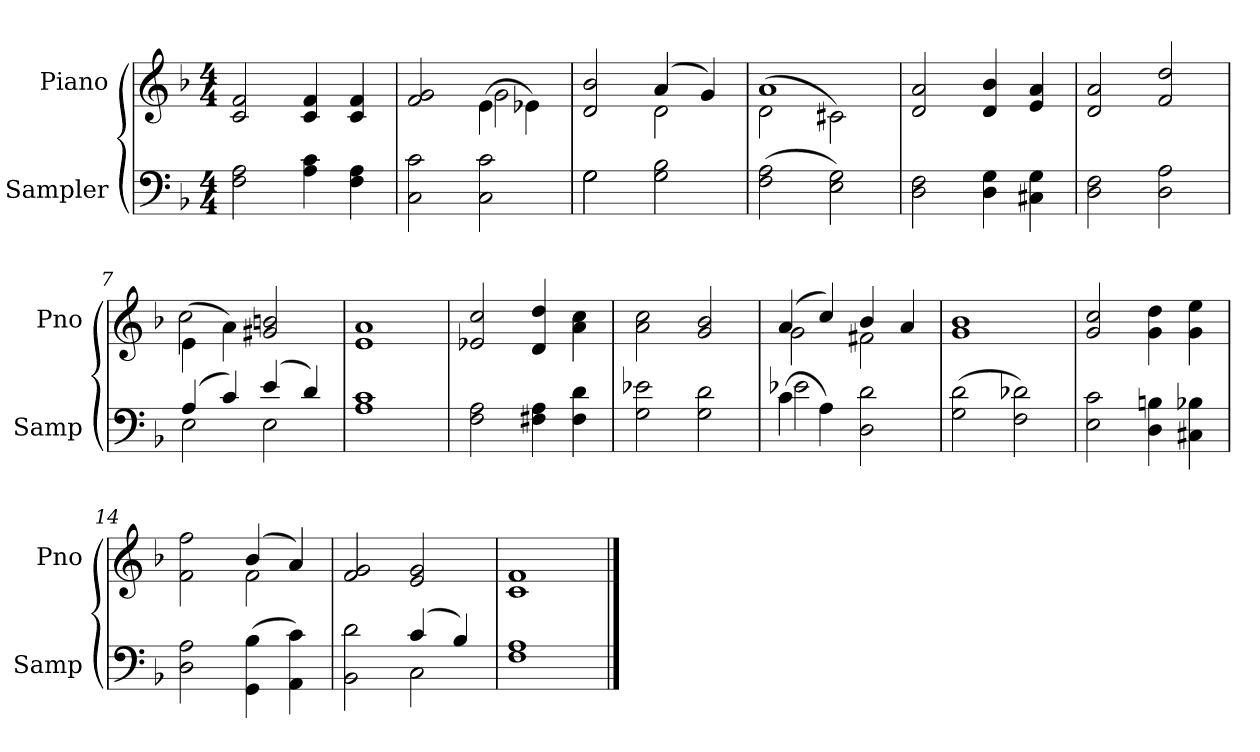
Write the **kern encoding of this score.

**kern	**kern
*part2	*part1
*staff2	*staff1
*I"Sampler	*I"Piano
*I'Samp	*I'Pno
*clefF4	*clefG2
*k[b-]	*k[b-]
*F:	*F:
*M4/4	*M4/4
=1	=1
2F 2A	2c 2f
4A 4c	4c 4f
4F 4A	4c 4f
=2	=2
*	*^
2C 2c	2f 2g	2ryy
2C 2c	(4e\	2g
.	4e-X\)	.
=3	=3	=3
*^	*	*
2G\	2G	2d 2b-	2ryy
2G 2B-	2ryy	(4a/	2d
.	.	4g/)	.
*v	*v	*	*
=4	=4	=4
(2F 2A	(2d\	1a
2E 2G)	2c#X\)	.
*	*v	*v
=5	=5
2D 2F	2d 2a
4D 4G	4d 4b-
4C#X 4G	4e 4a
=6	=6
2D 2F	2d 2a
2D 2A	2f 2dd
=7	=7
*^	*^
(4A/	2E	(4e\	2cc
4c/)	.	4a\)	.
(4e/	2E	2g#X 2bn	2ryy
4d/)	.	.	.
*v	*v	*	*
*	*v	*v
=8	=8
1A 1c	1e 1a
=9	=9
2F 2A	2e-X 2cc
4F#X 4A	4d 4dd
4F# 4d	4a 4cc
=10	=10
2G 2e-X	2a 2cc
2G 2d	2g 2b-
=11	=11
*^	*^
(4c\	2e-X	(4a/	2g
4A\)	.	4cc/)	.
2D 2d	2ryy	4b-/	2f#X
.	.	4a/	.
*v	*v	*	*
*	*v	*v
=12	=12
(2G 2d	1g 1b-
2F 2d-X)	.
=13	=13
2E 2c	2g 2cc
4D 4Bn	4g 4dd
4C#X 4B-X	4g 4ee
=14	=14
*	*^
2D 2A	2f 2ff	2ryy
(4GG 4B-	(4b-/	2f
4AA 4c)	4a/)	.
*	*v	*v
=15	=15
*^	*
2BB- 2d	2ryy	2f 2g
(4c/	2C	2e 2g
4B-/)	.	.
*v	*v	*
=16	=16
1F 1A	1c 1f
==	==
*-	*-
